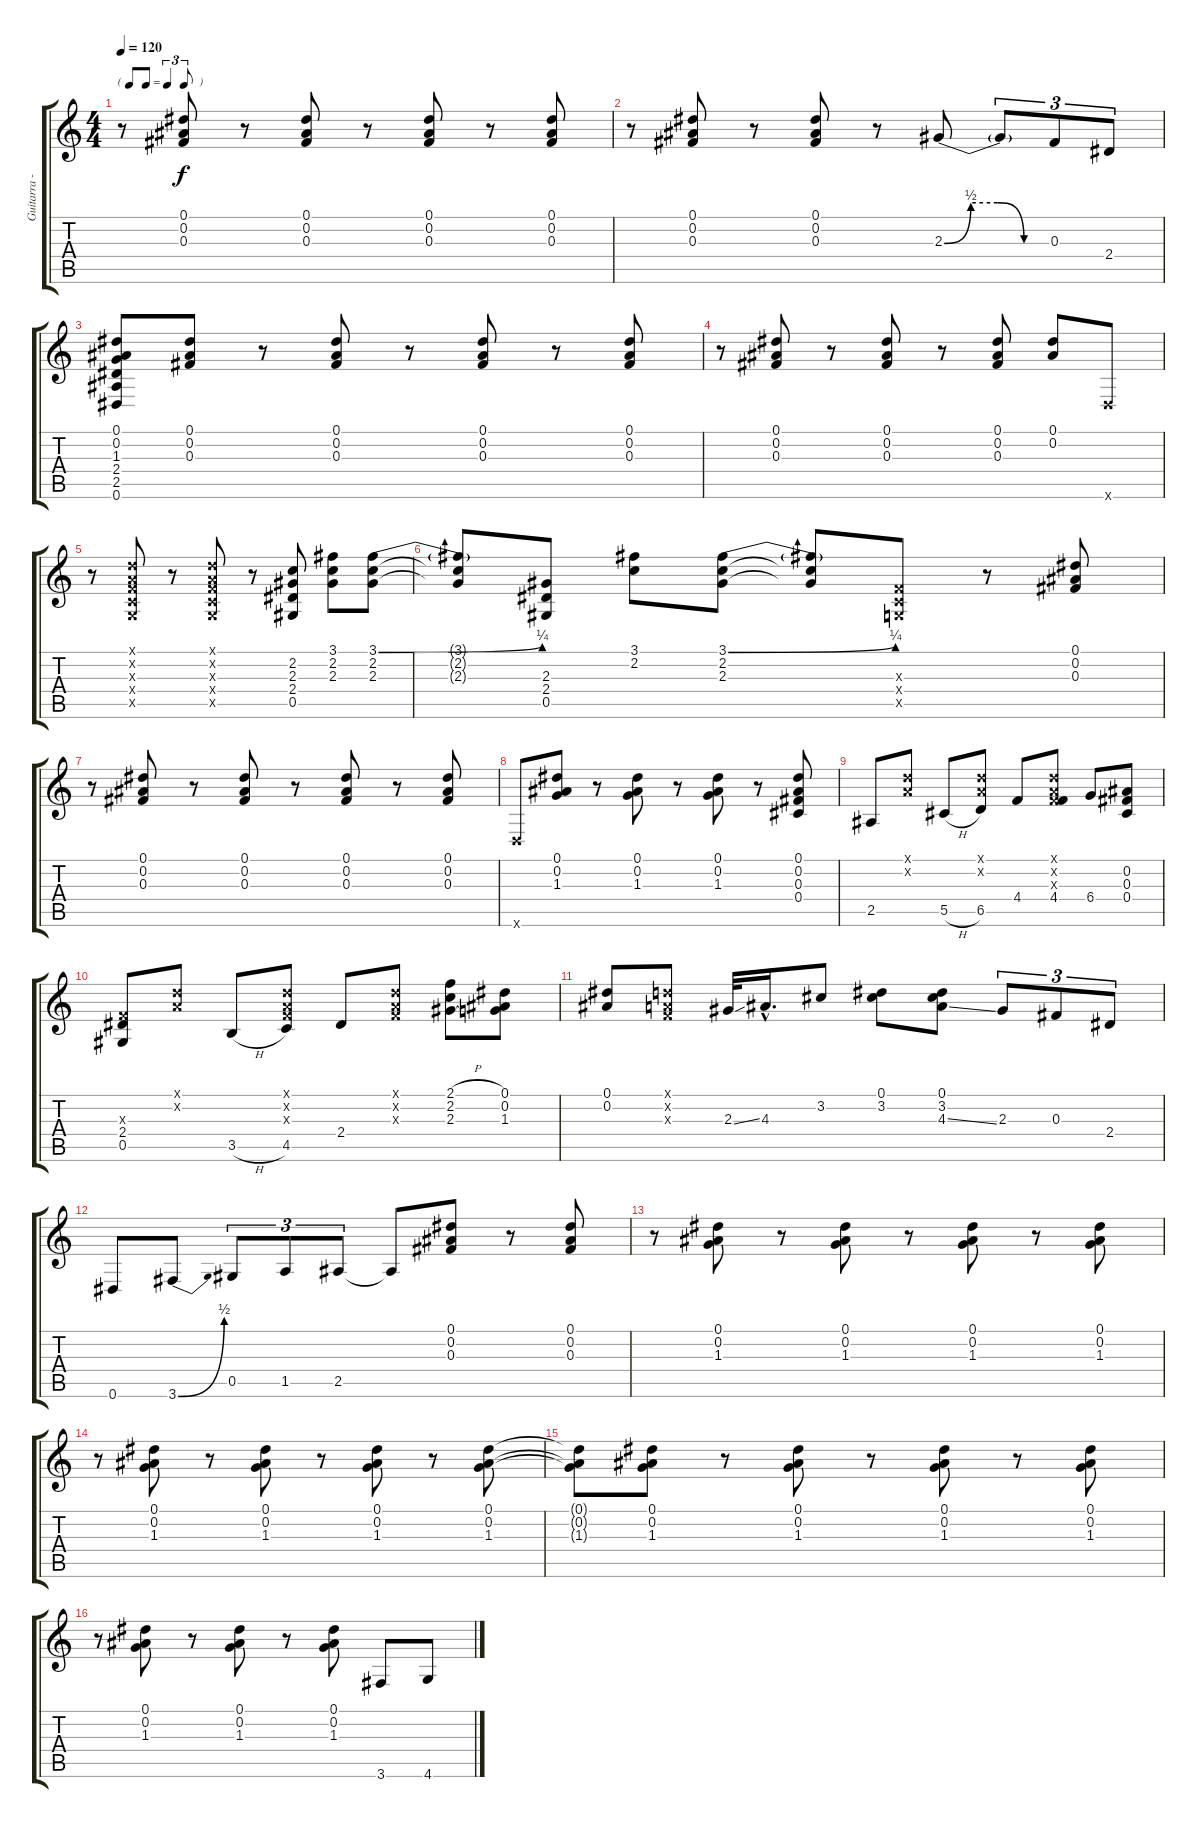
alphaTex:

\track ("Guitarra - SRV" "Guitarra -") {instrument overdrivenguitar}
\staff {score tabs}
\tuning (Eb4 Bb3 Gb3 Db3 Ab2 Eb2) {hide}
\ts (4 4)
\tf triplet8th
\tempo 120
\clef g2
\ks c
r.8{dy f} (0.1 0.2 0.3).8 r.8 (0.1 0.2 0.3).8 r.8 (0.1 0.2 0.3).8 r.8 (0.1 0.2 0.3).8 |
r.8 (0.1 0.2 0.3).8 r.8 (0.1 0.2 0.3).8 r.8 2.3{be (custom 0 0 15 2 30 2 45 0 60 0)}.8 2.3{t}.8{tu (3 2)} 0.3.8{tu (3 2)} 2.4.8{tu (3 2)} |
(0.1 0.2 1.3 2.4 2.5 0.6).8 (0.1 0.2 0.3).8 r.8 (0.1 0.2 0.3).8 r.8 (0.1 0.2 0.3).8 r.8 (0.1 0.2 0.3).8 |
r.8 (0.1 0.2 0.3).8 r.8 (0.1 0.2 0.3).8 r.8 (0.1 0.2 0.3).8 (0.1 0.2).8 -1.6{x}.8 |
r.8 (-1.1{x} -1.2{x} -1.3{x} -1.4{x} -1.5{x}).8 r.8 (-1.1{x} -1.2{x} -1.3{x} -1.4{x} -1.5{x}).8 r.8 (2.2 2.3 2.4 0.5).8 (3.1 2.2 2.3).8 (3.1{be (bend 0 0 60 1)} 2.2 2.3).8 |
(3.1{t} 2.2{t} 2.3{t}).8 (2.3 2.4 0.5).8 (3.1 2.2).8 (3.1{be (bend 0 0 60 1)} 2.2 2.3).8 (3.1{t} 2.2{t} 2.3{t}).8 (-1.3{x} -1.4{x} -1.5{x}).8 r.8 (0.1 0.2 0.3).8 |
r.8 (0.1 0.2 0.3).8 r.8 (0.1 0.2 0.3).8 r.8 (0.1 0.2 0.3).8 r.8 (0.1 0.2 0.3).8 |
-1.6{x}.8 (0.1 0.2 1.3).8 r.8 (0.1 0.2 1.3).8 r.8 (0.1 0.2 1.3).8 r.8 (0.1 0.2 0.3 0.4).8 |
2.5.8 (-1.1{x} -1.2{x}).8 5.5{h}.8 (-1.1{x} -1.2{x} 6.5).8 4.4.8 (-1.1{x} -1.2{x} -1.3{x} 4.4).8 6.4.8 (0.2 0.3 0.4).8 |
(-1.3{x} 2.4 0.5).8 (-1.1{x} -1.2{x}).8 3.5{h}.8 (-1.1{x} -1.2{x} -1.3{x} 4.5).8 2.4.8 (-1.1{x} -1.2{x} -1.3{x}).8 (2.1{h} 2.2{h} 2.3{h}).8 (0.1 0.2 1.3).8 |
(0.1 0.2).8 (-1.1{x} -1.2{x} -1.3{x}).8 2.3{ss}.32 4.3{hac}.16{d} 3.2.8 (0.1 3.2).8 (0.1 3.2 4.3{ss}).8 2.3.8{tu (3 2)} 0.3.8{tu (3 2)} 2.4.8{tu (3 2)} |
0.6.8 3.6{be (bend 0 0 60 2)}.8 0.5.8{tu (3 2)} 1.5.8{tu (3 2)} 2.5.8{tu (3 2)} 2.5{t}.8 (0.1 0.2 0.3).8 r.8 (0.1 0.2 0.3).8 |
r.8 (0.1 0.2 1.3).8 r.8 (0.1 0.2 1.3).8 r.8 (0.1 0.2 1.3).8 r.8 (0.1 0.2 1.3).8 |
r.8 (0.1 0.2 1.3).8 r.8 (0.1 0.2 1.3).8 r.8 (0.1 0.2 1.3).8 r.8 (0.1 0.2 1.3).8 |
(0.1{t} 0.2{t} 1.3{t}).8 (0.1 0.2 1.3).8 r.8 (0.1 0.2 1.3).8 r.8 (0.1 0.2 1.3).8 r.8 (0.1 0.2 1.3).8 |
r.8 (0.1 0.2 1.3).8 r.8 (0.1 0.2 1.3).8 r.8 (0.1 0.2 1.3).8 3.6.8 4.6.8
